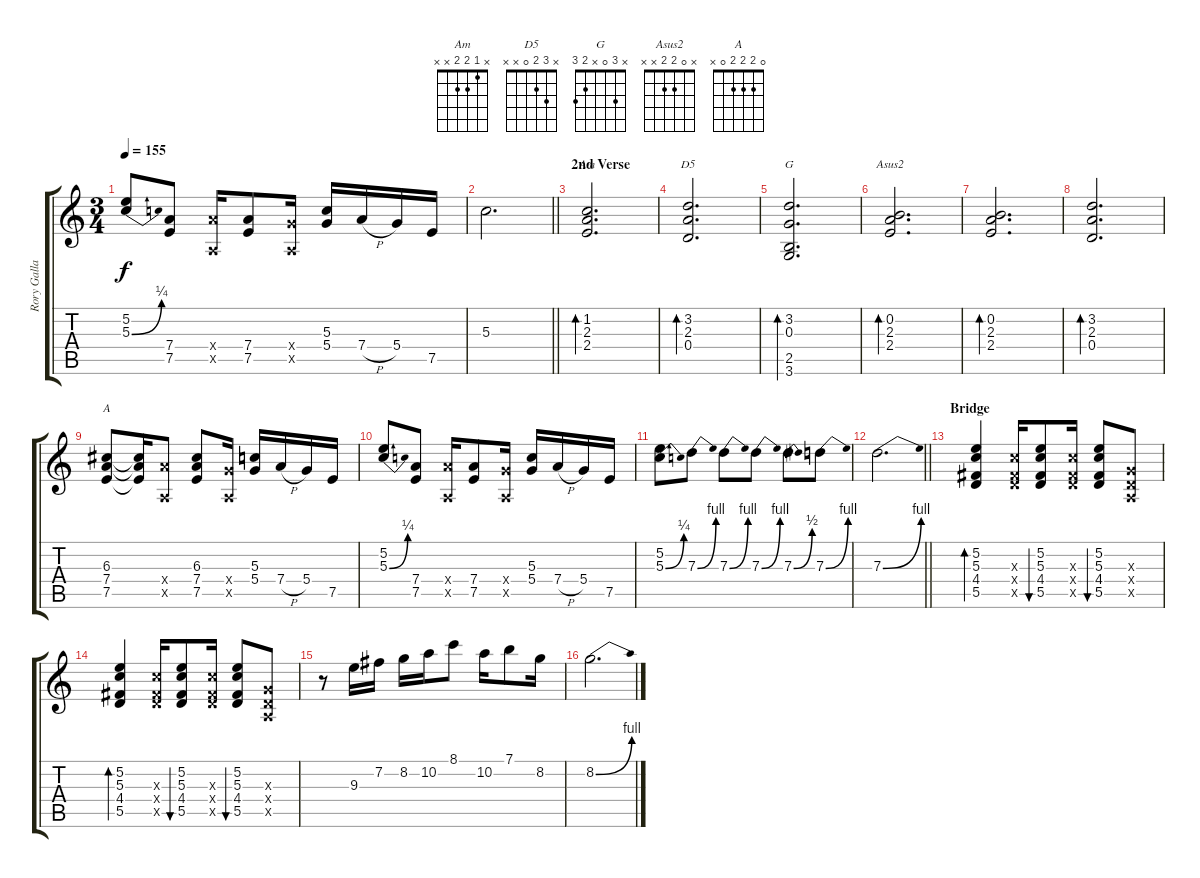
\track ("Rory Gallagher (For Sound)" "Rory Galla") {instrument electricguitarclean}
\staff {score tabs}
\tuning (E4 B3 G3 D3 A2 E2) {hide}
\chord ("Am" x 1 2 2 x x)
\chord ("D5" x 3 2 0 x x)
\chord ("G" x 3 0 x 2 3)
\chord ("Asus2" x 0 2 2 x x)
\chord ("A" 0 2 2 2 0 x)
\ts (3 4)
\tempo 155
\clef g2
\ks c
(5.2 5.3{be (bend 0 0 60 1)}).8{dy f} (7.4 7.5).8 (7.4{x} 0.5{x}).16 (7.4 7.5).8 (5.4{x} 0.5{x}).16 (5.3 5.4).16 7.4{h}.16 5.4.16 7.5.16 |
\barLineRight lightlight
5.3.2{d} |
\section ("" "2nd Verse")
(1.2 2.3 2.4).2{d bd 240 ch "Am"} |
(3.2 2.3 0.4).2{d bd 240 ch "D5"} |
(3.2 0.3 2.5 3.6).2{d bd 240 ch "G"} |
(0.2 2.3 2.4).2{d bd 240 ch "Asus2"} |
(0.2 2.3 2.4).2{d bd 240} |
(3.2 2.3 0.4).2{d bd 240} |
(6.3 7.4 7.5).8{ch "A"} (6.3{t} 7.4{t} 7.5{t}).16 (7.4{x} 0.5{x}).8 (6.3 7.4 7.5).8 (5.4{x} 0.5{x}).16 (5.3 5.4).16 7.4{h}.16 5.4.16 7.5.16 |
(5.2 5.3{be (bend 0 0 60 1)}).8 (7.4 7.5).8 (7.4{x} 0.5{x}).16 (7.4 7.5).8 (5.4{x} 0.5{x}).16 (5.3 5.4).16 7.4{h}.16 5.4.16 7.5.16 |
(5.2 5.3{be (bend 0 0 60 1)}).8 7.3{be (bend 0 0 60 4)}.8 7.3{be (bend 0 0 60 4)}.8 7.3{be (bend 0 0 60 4)}.8 7.3{be (bend 0 0 60 2)}.8 7.3{be (bend 0 0 60 4)}.8 |
\barLineRight lightlight
7.3{be (bend 0 0 60 4)}.2{d} |
\section ("" "Bridge")
(5.2 5.3 4.4 5.5).4{bd 240} (5.3{x} 4.4{x} 5.5{x}).16 (5.2 5.3 4.4 5.5).8{bu 240} (5.3{x} 4.4{x} 5.5{x}).16 (5.2 5.3 4.4 5.5).8{bu 240} (0.3{x} 0.4{x} 0.5{x}).8 |
(5.2 5.3 4.4 5.5).4{bd 240} (5.3{x} 4.4{x} 5.5{x}).16 (5.2 5.3 4.4 5.5).8{bu 240} (5.3{x} 4.4{x} 5.5{x}).16 (5.2 5.3 4.4 5.5).8{bu 240} (0.3{x} 0.4{x} 0.5{x}).8 |
r.8 9.3.16 7.2.16 8.2.16 10.2.16 8.1.8 10.2.16 7.1.8 8.2.16 |
8.2{be (bend 0 0 60 4)}.2{d}
